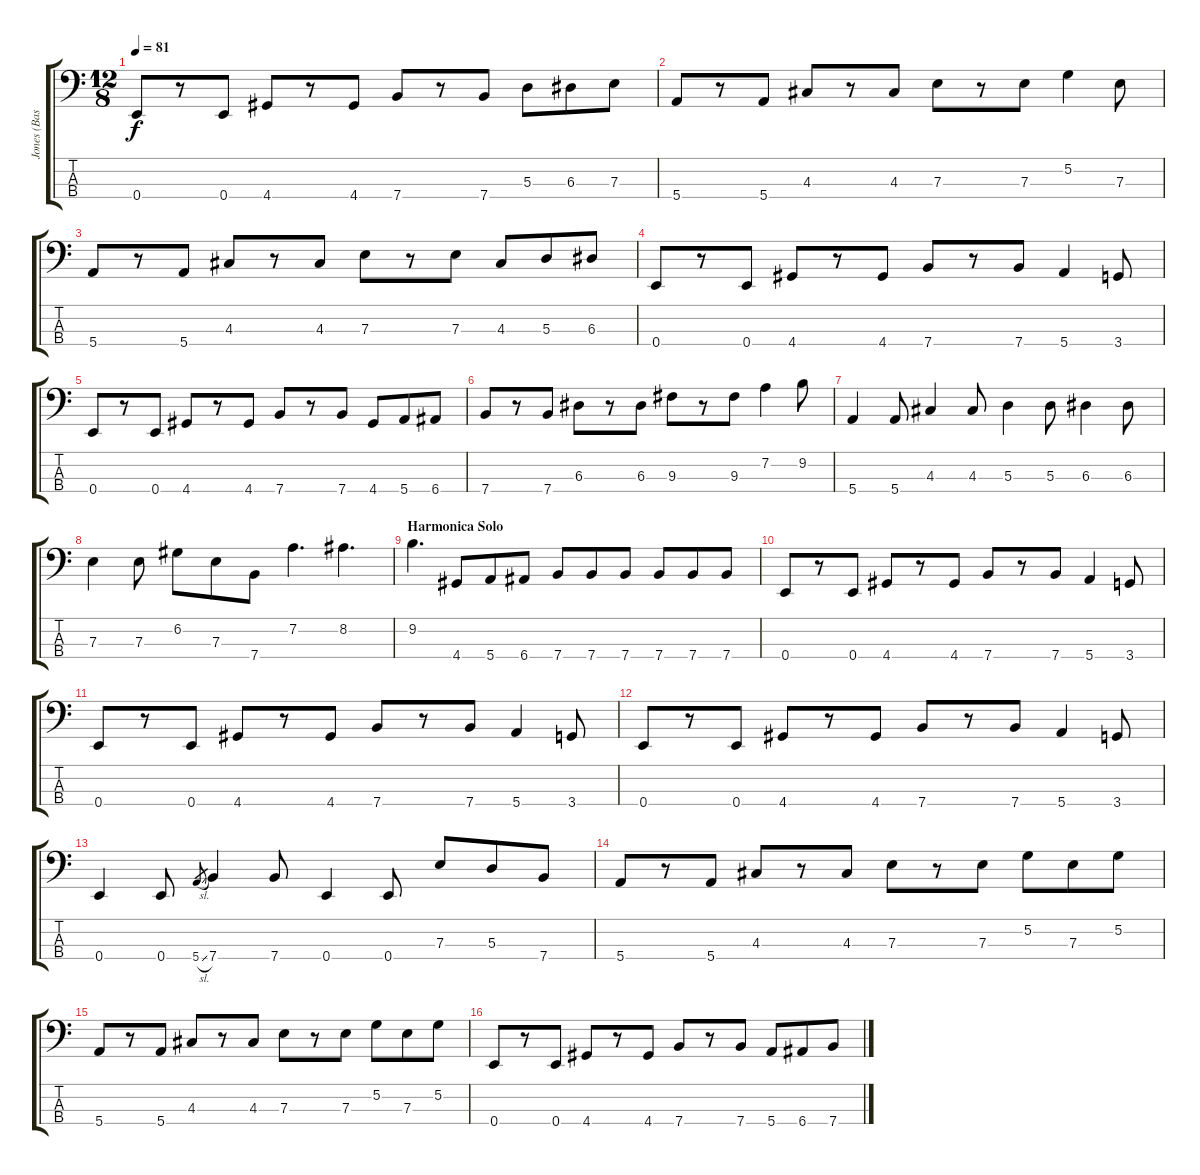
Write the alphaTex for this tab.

\track ("Jones (Bass)" "Jones (Bas") {instrument electricbassfinger}
\staff {score tabs}
\tuning (G2 D2 A1 E1) {hide}
\ts (12 8)
\tempo 81
\clef f4
\ks c
0.4.8{dy f} r.8 0.4.8 4.4.8 r.8 4.4.8 7.4.8 r.8 7.4.8 5.3.8 6.3.8 7.3.8 |
5.4.8 r.8 5.4.8 4.3.8 r.8 4.3.8 7.3.8 r.8 7.3.8 5.2.4 7.3.8 |
5.4.8 r.8 5.4.8 4.3.8 r.8 4.3.8 7.3.8 r.8 7.3.8 4.3.8 5.3.8 6.3.8 |
0.4.8 r.8 0.4.8 4.4.8 r.8 4.4.8 7.4.8 r.8 7.4.8 5.4.4 3.4.8 |
0.4.8 r.8 0.4.8 4.4.8 r.8 4.4.8 7.4.8 r.8 7.4.8 4.4.8 5.4.8 6.4.8 |
7.4.8 r.8 7.4.8 6.3.8 r.8 6.3.8 9.3.8 r.8 9.3.8 7.2.4 9.2.8 |
5.4.4 5.4.8 4.3.4 4.3.8 5.3.4 5.3.8 6.3.4 6.3.8 |
7.3.4 7.3.8 6.2.8 7.3.8 7.4.8 7.2.4{d} 8.2.4{d} |
\section ("" "Harmonica Solo")
9.2.4{d} 4.4.8 5.4.8 6.4.8 7.4.8 7.4.8 7.4.8 7.4.8 7.4.8 7.4.8 |
0.4.8 r.8 0.4.8 4.4.8 r.8 4.4.8 7.4.8 r.8 7.4.8 5.4.4 3.4.8 |
0.4.8 r.8 0.4.8 4.4.8 r.8 4.4.8 7.4.8 r.8 7.4.8 5.4.4 3.4.8 |
0.4.8 r.8 0.4.8 4.4.8 r.8 4.4.8 7.4.8 r.8 7.4.8 5.4.4 3.4.8 |
0.4.4 0.4.8 5.4{sl}.8{gr} 7.4.4 7.4.8 0.4.4 0.4.8 7.3.8 5.3.8 7.4.8 |
5.4.8 r.8 5.4.8 4.3.8 r.8 4.3.8 7.3.8 r.8 7.3.8 5.2.8 7.3.8 5.2.8 |
5.4.8 r.8 5.4.8 4.3.8 r.8 4.3.8 7.3.8 r.8 7.3.8 5.2.8 7.3.8 5.2.8 |
0.4.8 r.8 0.4.8 4.4.8 r.8 4.4.8 7.4.8 r.8 7.4.8 5.4.8 6.4.8 7.4.8
